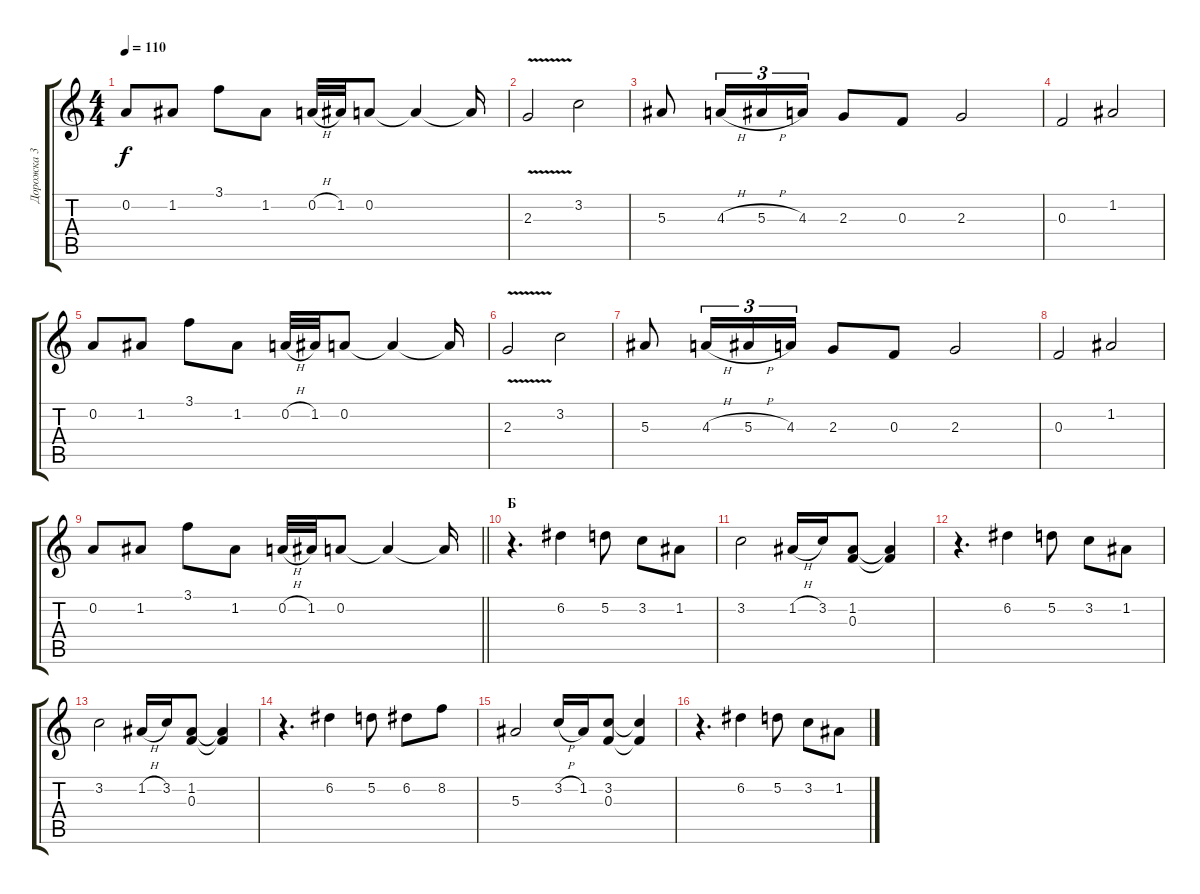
\track ("Дорожка 3" "Дорожка 3") {instrument acousticguitarsteel}
\staff {score tabs}
\tuning (D4 A3 F3 C3 G2 D2) {hide}
\ts (4 4)
\tempo 110
\clef g2
\ks c
0.2.8{dy f} 1.2.8 3.1.8 1.2.8 0.2{h}.32 1.2.32 0.2.8 0.2{t}.4 0.2{t}.16 |
2.3{v}.2 3.2.2 |
5.3.8 4.3{h}.16{tu (3 2)} 5.3{h}.16{tu (3 2)} 4.3.16{tu (3 2)} 2.3.8 0.3.8 2.3.2 |
0.3.2 1.2.2 |
0.2.8 1.2.8 3.1.8 1.2.8 0.2{h}.32 1.2.32 0.2.8 0.2{t}.4 0.2{t}.16 |
2.3{v}.2 3.2.2 |
5.3.8 4.3{h}.16{tu (3 2)} 5.3{h}.16{tu (3 2)} 4.3.16{tu (3 2)} 2.3.8 0.3.8 2.3.2 |
0.3.2 1.2.2 |
\barLineRight lightlight
0.2.8 1.2.8 3.1.8 1.2.8 0.2{h}.32 1.2.32 0.2.8 0.2{t}.4 0.2{t}.16 |
\section ("" "Б")
r.4{d} 6.2.4 5.2.8 3.2.8 1.2.8 |
3.2.2 1.2{h}.16 3.2.16 (1.2 0.3).8 (1.2{t} 0.3{t}).4 |
r.4{d} 6.2.4 5.2.8 3.2.8 1.2.8 |
3.2.2 1.2{h}.16 3.2.16 (1.2 0.3).8 (1.2{t} 0.3{t}).4 |
r.4{d} 6.2.4 5.2.8 6.2.8 8.2.8 |
5.3.2 3.2{h}.16 1.2.16 (3.2 0.3).8 (3.2{t} 0.3{t}).4 |
r.4{d} 6.2.4 5.2.8 3.2.8 1.2.8
